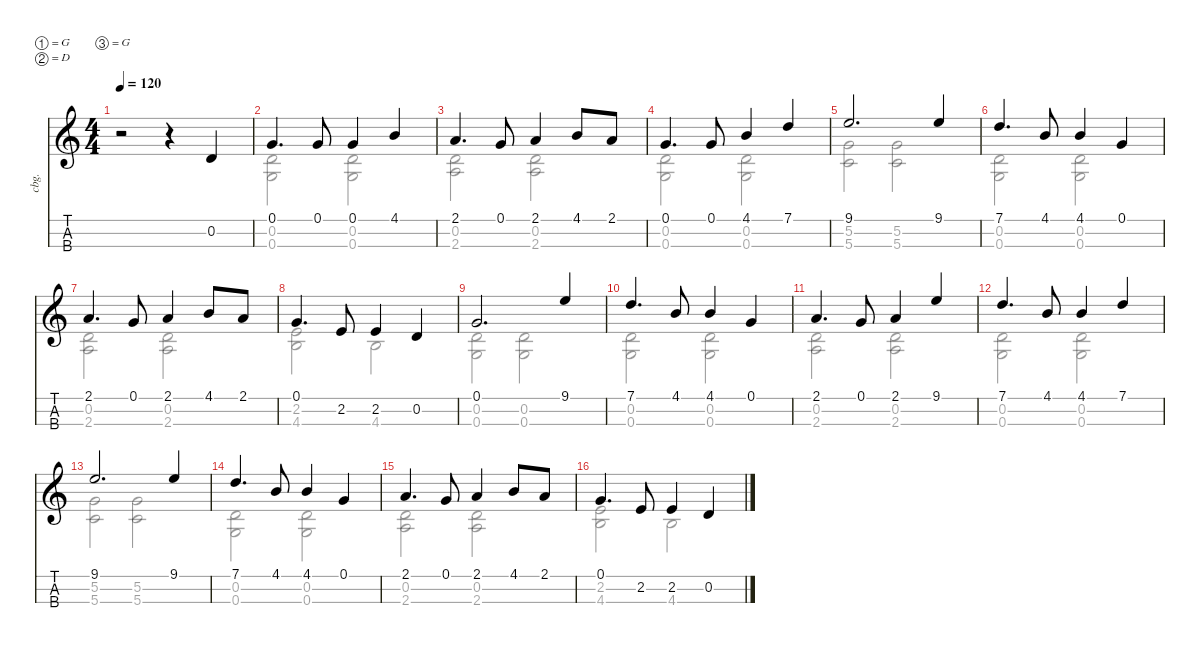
\defaultSystemsLayout 4
\hideDynamics
\bracketExtendMode nobrackets
\otherSystemsTrackNameOrientation horizontal
\track ("Cigar Box guitar" "cbg.") {instrument acousticguitarnylon}
\staff {score tabs}
\tuning (G4 D4 G3)
\displaytranspose 0
\voice
\ts (4 4)
\tempo 120
\clef g2
\ks c
r.2{dy mf instrument acousticguitarnylon beam Down} r.4{beam Down} 0.2.4{beam Up} |
0.1.4{d beam Up} 0.1.8{beam Up} 0.1.4{beam Up} 4.1.4{beam Up} |
2.1.4{d beam Up} 0.1.8{beam Up} 2.1.4{beam Up} 4.1.8{beam Up} 2.1.8{beam Up} |
0.1.4{d beam Up} 0.1.8{beam Up} 4.1.4{beam Up} 7.1.4{beam Up} |
9.1.2{d beam Up} 9.1.4{beam Up} |
7.1.4{d beam Up} 4.1.8{beam Up} 4.1.4{beam Up} 0.1.4{beam Up} |
2.1.4{d beam Up} 0.1.8{beam Up} 2.1.4{beam Up} 4.1.8{beam Up} 2.1.8{beam Up} |
0.1.4{d beam Up} 2.2.8{beam Up} 2.2.4{beam Up} 0.2.4{beam Up} |
0.1.2{d beam Up} 9.1.4{beam Up} |
7.1.4{d beam Up} 4.1.8{beam Up} 4.1.4{beam Up} 0.1.4{beam Up} |
2.1.4{d beam Up} 0.1.8{beam Up} 2.1.4{beam Up} 9.1.4{beam Up} |
7.1.4{d beam Up} 4.1.8{beam Up} 4.1.4{beam Up} 7.1.4{beam Up} |
9.1.2{d beam Up} 9.1.4{beam Up} |
7.1.4{d beam Up} 4.1.8{beam Up} 4.1.4{beam Up} 0.1.4{beam Up} |
2.1.4{d beam Up} 0.1.8{beam Up} 2.1.4{beam Up} 4.1.8{beam Up} 2.1.8{beam Up} |
0.1.4{d beam Up} 2.2.8{beam Up} 2.2.4{beam Up} 0.2.4{beam Up}
\voice
\clef g2
\ottava regular
\simile none
\ks c
|
(0.3 0.2).2{beam Down} (0.2 0.3).2{beam Down} |
(2.3 0.2).2{beam Down} (0.2 2.3).2{beam Down} |
(0.3 0.2).2{beam Down} (0.2 0.3).2{beam Down} |
(5.2 5.3).2{beam Down} (5.2 5.3).2{beam Down} |
(0.3 0.2).2{beam Down} (0.2 0.3).2{beam Down} |
(2.3 0.2).2{beam Down} (0.2 2.3).2{beam Down} |
(4.3 2.2).2{beam Down} 4.3.2{beam Down} |
(0.3 0.2).2{beam Down} (0.2 0.3).2{beam Down} |
(0.2 0.3).2{beam Down} (0.3 0.2).2{beam Down} |
(0.2 2.3).2{beam Down} (2.3 0.2).2{beam Down} |
(0.3 0.2).2{beam Down} (0.2 0.3).2{beam Down} |
(5.3 5.2).2{beam Down} (5.2 5.3).2{beam Down} |
(0.3 0.2).2{beam Down} (0.2 0.3).2{beam Down} |
(2.3 0.2).2{beam Down} (0.2 2.3).2{beam Down} |
(4.3 2.2).2{beam Down} 4.3.2{beam Down}
